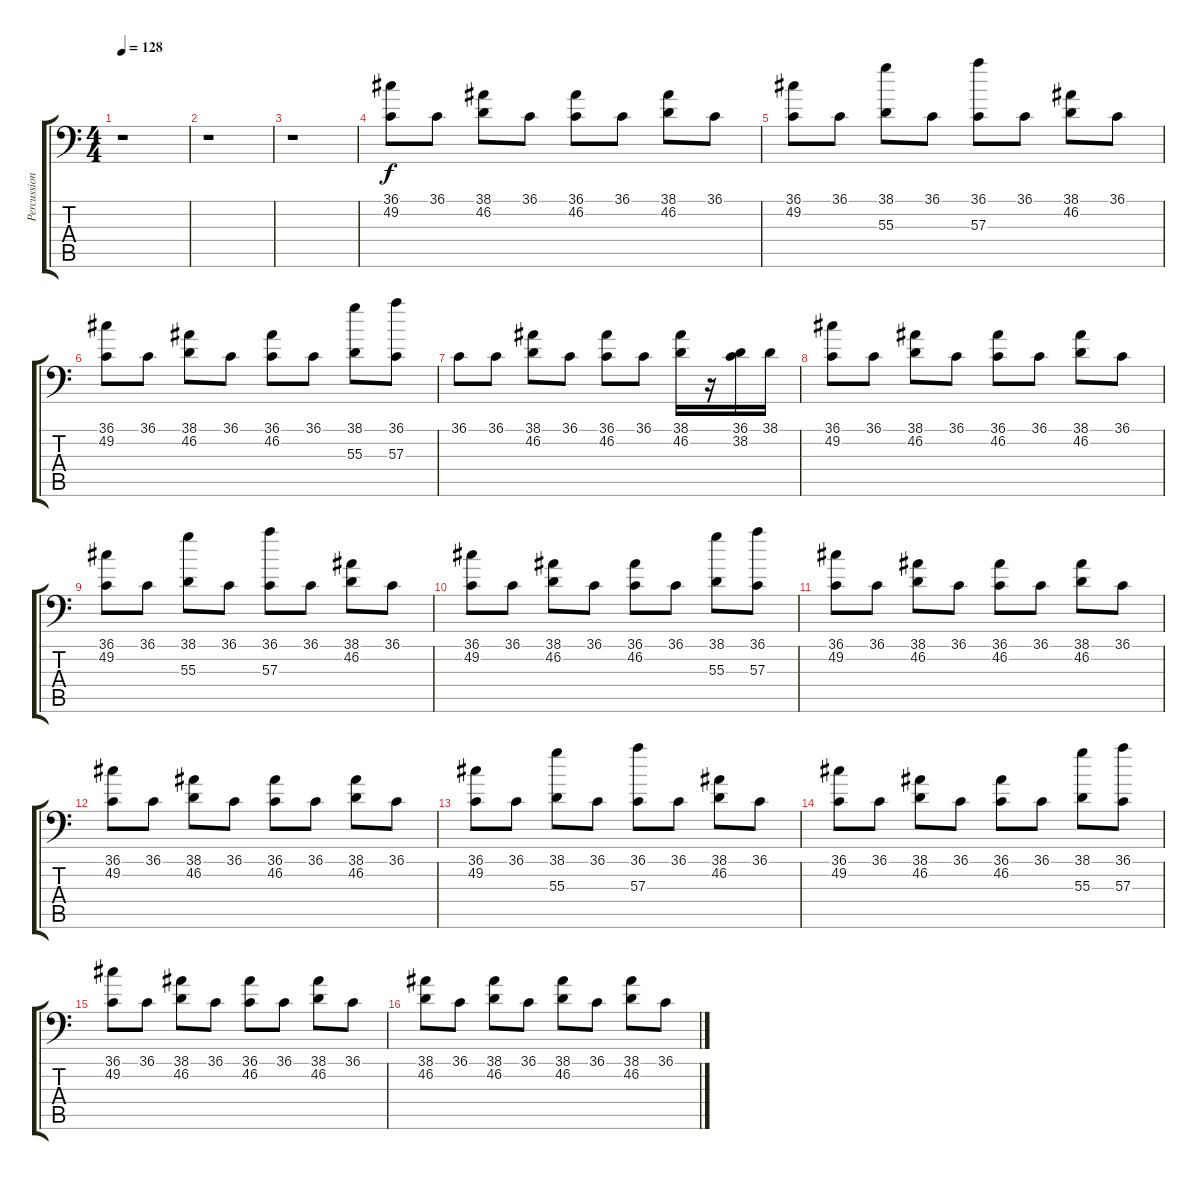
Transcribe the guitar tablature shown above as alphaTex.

\track ("Percussion" "Percussion") {instrument acousticgrandpiano}
\staff {score tabs}
\tuning (C-1 C-1 C-1 C-1 C-1 C-1) {hide}
\ts (4 4)
\tempo 128
\clef f4
\ks c
r.1{dy f} |
r.1 |
r.1 |
(36.1 49.2).8 36.1.8 (38.1 46.2).8 36.1.8 (36.1 46.2).8 36.1.8 (38.1 46.2).8 36.1.8 |
(36.1 49.2).8 36.1.8 (38.1 55.3).8 36.1.8 (36.1 57.3).8 36.1.8 (38.1 46.2).8 36.1.8 |
(36.1 49.2).8 36.1.8 (38.1 46.2).8 36.1.8 (36.1 46.2).8 36.1.8 (38.1 55.3).8 (36.1 57.3).8 |
36.1.8 36.1.8 (38.1 46.2).8 36.1.8 (36.1 46.2).8 36.1.8 (38.1 46.2).16 r.16 (36.1 38.2).16 38.1.16 |
(36.1 49.2).8 36.1.8 (38.1 46.2).8 36.1.8 (36.1 46.2).8 36.1.8 (38.1 46.2).8 36.1.8 |
(36.1 49.2).8 36.1.8 (38.1 55.3).8 36.1.8 (36.1 57.3).8 36.1.8 (38.1 46.2).8 36.1.8 |
(36.1 49.2).8 36.1.8 (38.1 46.2).8 36.1.8 (36.1 46.2).8 36.1.8 (38.1 55.3).8 (36.1 57.3).8 |
(36.1 49.2).8 36.1.8 (38.1 46.2).8 36.1.8 (36.1 46.2).8 36.1.8 (38.1 46.2).8 36.1.8 |
(36.1 49.2).8 36.1.8 (38.1 46.2).8 36.1.8 (36.1 46.2).8 36.1.8 (38.1 46.2).8 36.1.8 |
(36.1 49.2).8 36.1.8 (38.1 55.3).8 36.1.8 (36.1 57.3).8 36.1.8 (38.1 46.2).8 36.1.8 |
(36.1 49.2).8 36.1.8 (38.1 46.2).8 36.1.8 (36.1 46.2).8 36.1.8 (38.1 55.3).8 (36.1 57.3).8 |
(36.1 49.2).8 36.1.8 (38.1 46.2).8 36.1.8 (36.1 46.2).8 36.1.8 (38.1 46.2).8 36.1.8 |
(38.1 46.2).8 36.1.8 (38.1 46.2).8 36.1.8 (38.1 46.2).8 36.1.8 (38.1 46.2).8 36.1.8
